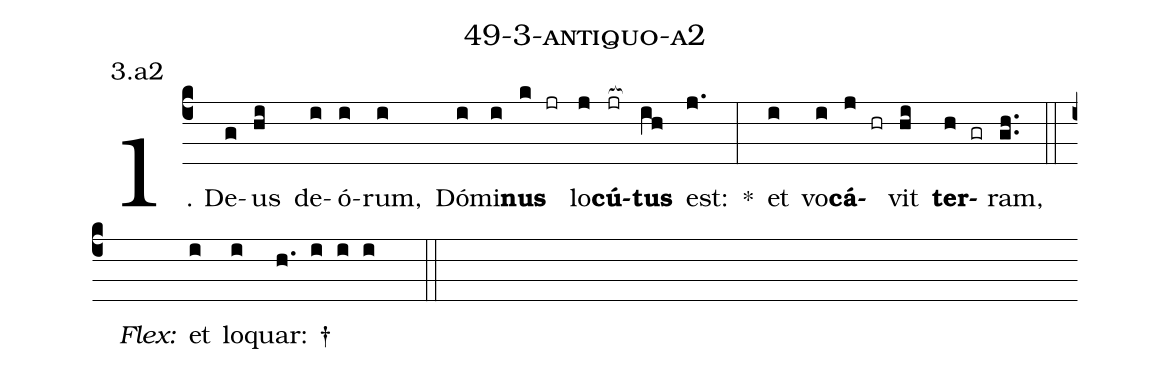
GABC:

name: 49-3-antiquo-a2;
annotation: 3.a2;
%%
(c4)1. De(g)us(hi) de(i)ó(i)rum,(i) Dó(i)mi(i)<b>nus</b>(k jr) lo(j)<b>cú</b>(jr[ocb:1{])<b>tus</b>(ih[ocb:0}]) est:(j.) *(:) et(i) vo(i)<b>cá</b>(j hr)vit(hi) <b>ter</b>(h gr)ram,(gh..) (::)
<i>Flex:</i>()  et(i) lo(i)quar: †(h. i i i  ::)
